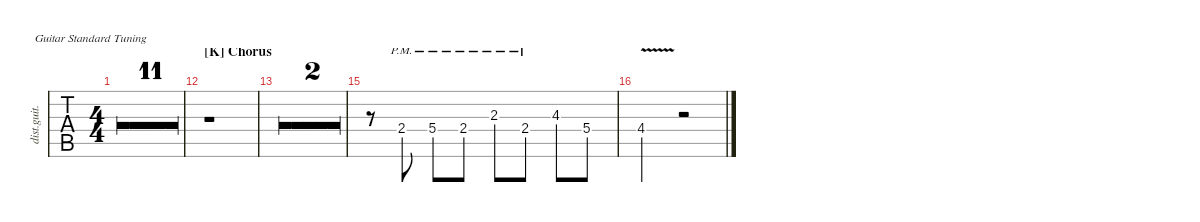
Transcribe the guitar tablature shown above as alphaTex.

\defaultSystemsLayout 4
\hideDynamics
\bracketExtendMode nobrackets
\otherSystemsTrackNameOrientation horizontal
\track ("Lead Guitar" "dist.guit.") {defaultSystemsLayout 4 multiBarRest instrument distortionguitar}
\staff {tabs}
\tuning (E4 B3 G3 D3 A2 E2)
\ts (4 4)
\tempo 125
\clef g2
\ks c
r.1{dy mf} |
r.1 |
r.1 |
r.1 |
r.1 |
r.1 |
r.1 |
r.1 |
r.1 |
r.1 |
r.1 |
\section ("K" "Chorus")
r.1 |
r.1 |
r.1 |
r.8{instrument distortionguitar} 2.4{pm}.8 5.4{pm}.8 2.4{pm}.8 2.3{pm}.8 2.4{pm}.8 4.3.8 5.4.8 |
4.4{v acc #}.2 r.2
